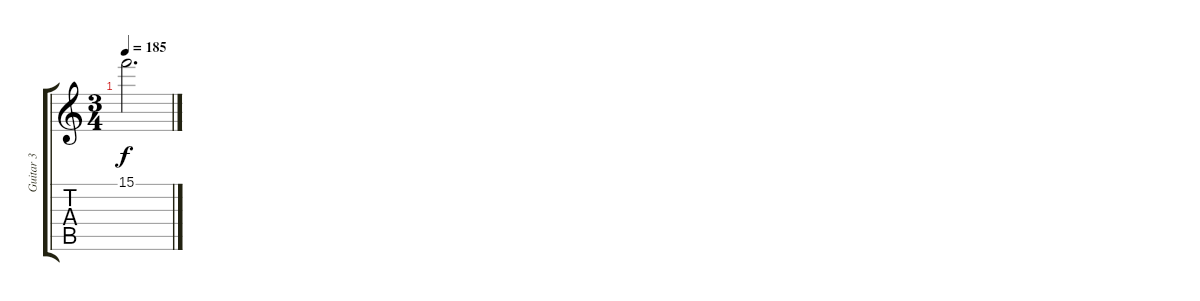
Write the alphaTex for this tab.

\track ("Guitar 3" "Guitar 3") {instrument distortionguitar}
\staff {score tabs}
\tuning (D4 A3 F3 C3 G2 C2) {hide}
\ts (3 4)
\tempo 185
\clef g2
\ks c
15.1{t}.2{d dy f}
